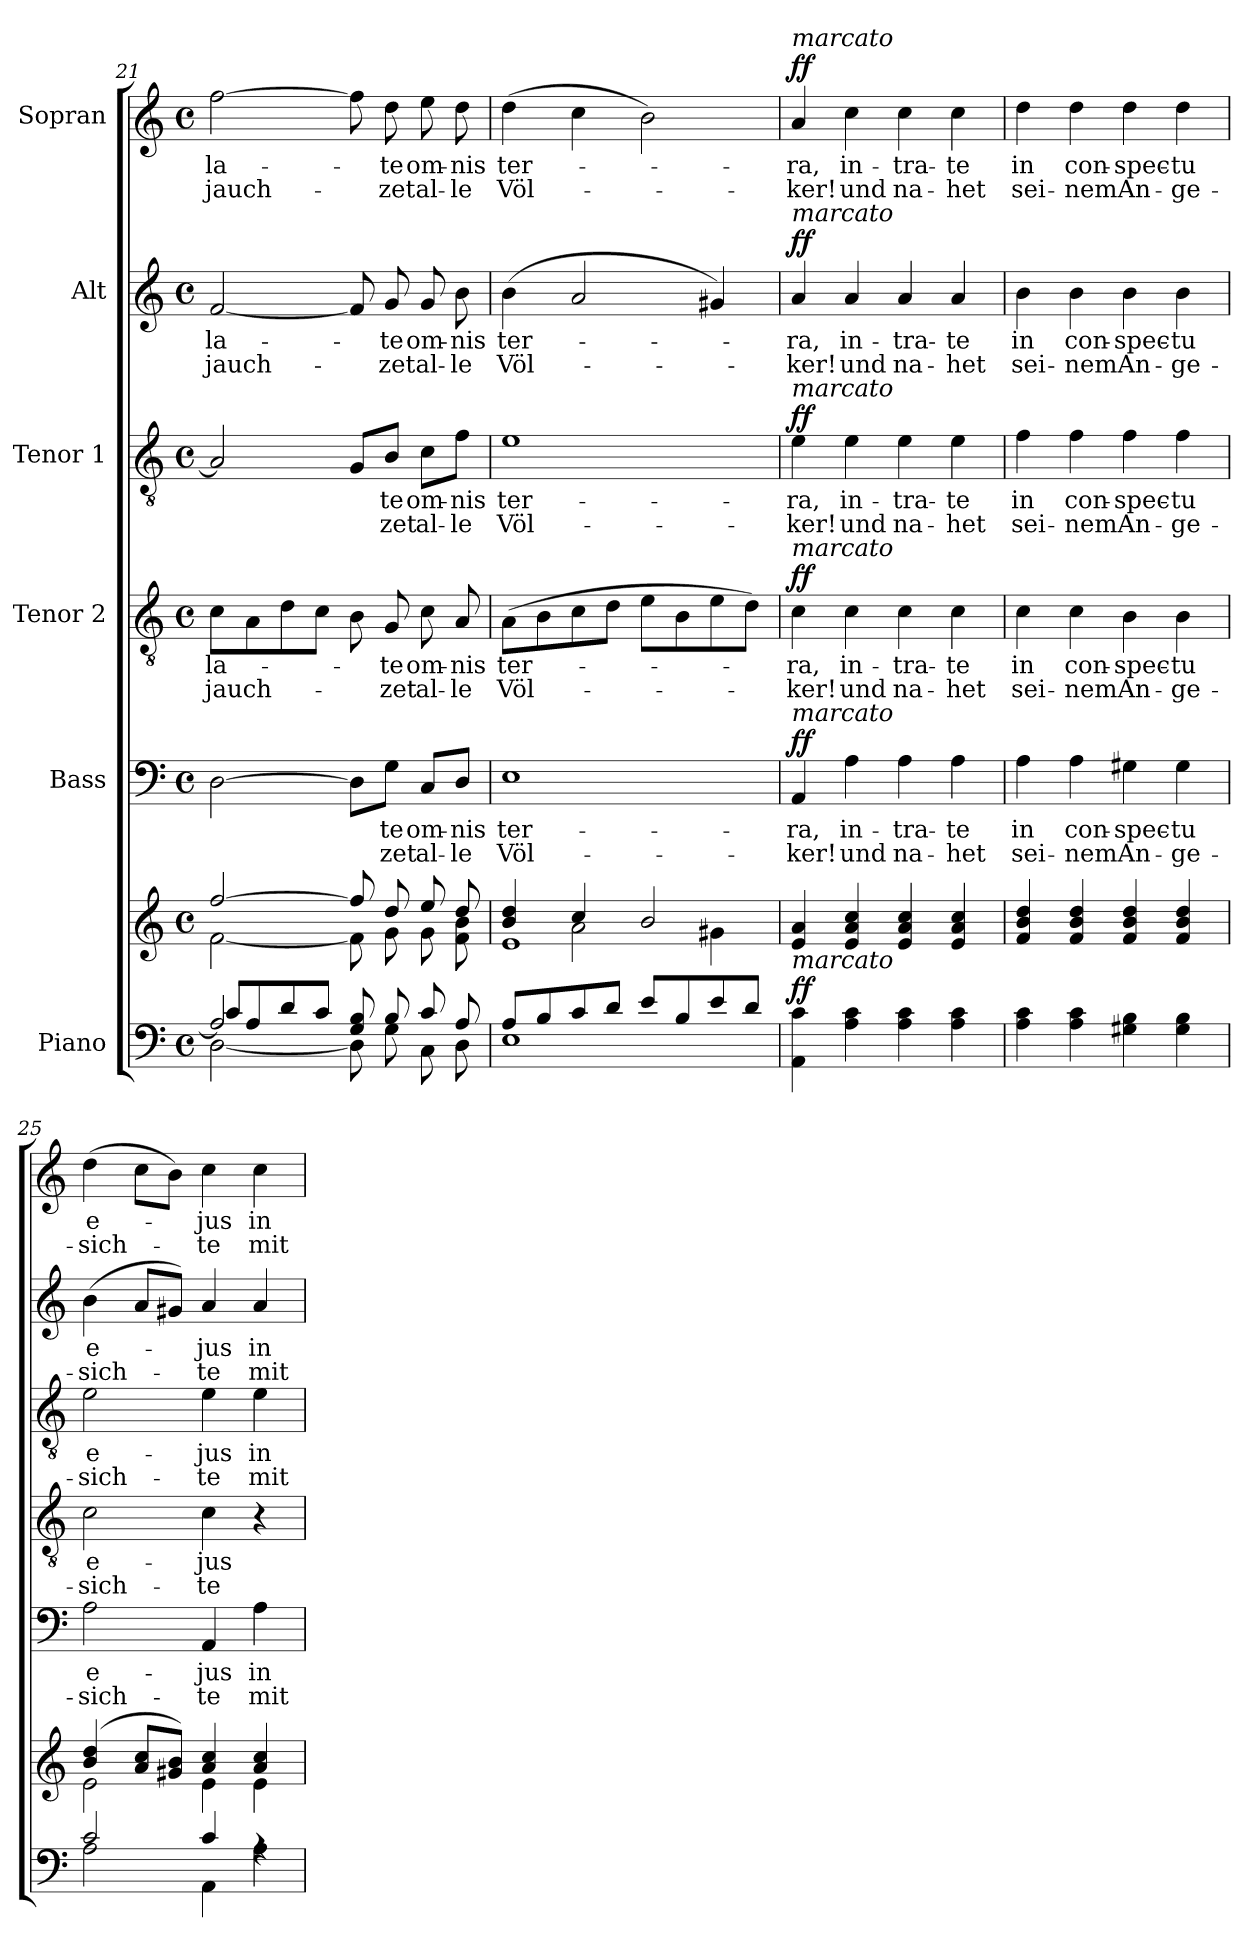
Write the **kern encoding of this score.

**kern	**kern	**dynam	**kern	**text	**text	**dynam	**kern	**text	**text	**dynam	**kern	**text	**text	**dynam	**kern	**text	**text	**dynam	**kern	**text	**text	**dynam
*part6	*part6	*part6	*part5	*part5	*part5	*part5	*part4	*part4	*part4	*part4	*part3	*part3	*part3	*part3	*part2	*part2	*part2	*part2	*part1	*part1	*part1	*part1
*staff7	*staff6	*staff6/7	*staff5	*staff5	*staff5	*staff5	*staff4	*staff4	*staff4	*staff4	*staff3	*staff3	*staff3	*staff3	*staff2	*staff2	*staff2	*staff2	*staff1	*staff1	*staff1	*staff1
*I"Piano	*	*	*I"Bass	*	*	*	*I"Tenor 2	*	*	*	*I"Tenor 1	*	*	*	*I"Alt	*	*	*	*I"Sopran	*	*	*
*clefF4	*clefG2	*	*clefF4	*	*	*	*clefGv2	*	*	*	*clefGv2	*	*	*	*clefG2	*	*	*	*clefG2	*	*	*
*k[]	*k[]	*	*k[]	*	*	*	*k[]	*	*	*	*k[]	*	*	*	*k[]	*	*	*	*k[]	*	*	*
*M4/4	*M4/4	*	*M4/4	*	*	*	*M4/4	*	*	*	*M4/4	*	*	*	*M4/4	*	*	*	*M4/4	*	*	*
*met(c)	*met(c)	*	*met(c)	*	*	*	*met(c)	*	*	*	*met(c)	*	*	*	*met(c)	*	*	*	*met(c)	*	*	*
=21	=21	=21	=21	=21	=21	=21	=21	=21	=21	=21	=21	=21	=21	=21	=21	=21	=21	=21	=21	=21	=21	=21
*^	*^	*	*	*	*	*	*	*	*	*	*	*	*	*	*	*	*	*	*	*	*	*
*	*^	*	*	*	*	*	*	*	*	*	*	*	*	*	*	*	*	*	*	*	*	*	*	*
!	!	!	!	!	!	!	!	!	!	!	!LO:LY:b	!LO:LY:b	!	!	!	!	!	!	!LO:LY:b	!LO:LY:b	!	!	!LO:LY:b	!LO:LY:b	!
2A/]	[2D\	8c/L	[2ff/	[2f\	.	[2D\	.	.	.	8c\L	-la-	jauch-	.	2A/]	.	.	.	[2f/	-la-	jauch-	.	[2ff\	-la-	jauch-	.
.	.	8A/	.	.	.	.	.	.	.	8A\	.	.	.	.	.	.	.	.	.	.	.	.	.	.	.
.	.	8d/	.	.	.	.	.	.	.	8d\	.	.	.	.	.	.	.	.	.	.	.	.	.	.	.
.	.	8c/J	.	.	.	.	.	.	.	8c\J	.	.	.	.	.	.	.	.	.	.	.	.	.	.	.
8G/ 8B/	8D\]	2ryy	8ff/]	8f\]	.	8D\L]	.	.	.	8B\	.	.	.	8G/L	.	.	.	8f/]	.	.	.	8ff\]	.	.	.
!	!	!	!	!	!	!	!LO:LY:b	!LO:LY:b	!	!	!LO:LY:b	!LO:LY:b	!	!	!LO:LY:b	!LO:LY:b	!	!	!LO:LY:b	!LO:LY:b	!	!	!LO:LY:b	!LO:LY:b	!
8B/	8G\	.	8dd/	8g\	.	8G\J	-te	-zet	.	8G/	-te	-zet	.	8B/J	-te	-zet	.	8g/	-te	-zet	.	8dd\	-te	-zet	.
!	!	!	!	!	!	!	!LO:LY:b	!LO:LY:b	!	!	!LO:LY:b	!LO:LY:b	!	!	!LO:LY:b	!LO:LY:b	!	!	!LO:LY:b	!LO:LY:b	!	!	!LO:LY:b	!LO:LY:b	!
8c/	8C\	.	8ee/	8g\	.	8C/L	om-	al-	.	8c\	om-	al-	.	8c\L	om-	al-	.	8g/	om-	al-	.	8ee\	om-	al-	.
!	!	!	!	!	!	!	!LO:LY:b	!LO:LY:b	!	!	!LO:LY:b	!LO:LY:b	!	!	!LO:LY:b	!LO:LY:b	!	!	!LO:LY:b	!LO:LY:b	!	!	!LO:LY:b	!LO:LY:b	!
8A/	8D\	.	8dd/	8f\ 8b\	.	8D/J	-nis	-le	.	8A/	-nis	-le	.	8f\J	-nis	-le	.	8b\	-nis	-le	.	8dd\	-nis	-le	.
*	*v	*v	*	*	*	*	*	*	*	*	*	*	*	*	*	*	*	*	*	*	*	*	*	*	*
=22	=22	=22	=22	=22	=22	=22	=22	=22	=22	=22	=22	=22	=22	=22	=22	=22	=22	=22	=22	=22	=22	=22	=22	=22
*	*	*	*^	*	*	*	*	*	*	*	*	*	*	*	*	*	*	*	*	*	*	*	*	*
!	!	!	!	!	!	!	!LO:LY:b	!LO:LY:b	!	!	!LO:LY:b	!LO:LY:b	!	!	!LO:LY:b	!LO:LY:b	!	!	!LO:LY:b	!LO:LY:b	!	!	!LO:LY:b	!LO:LY:b	!
8A/L	1E	4b/ 4dd/	4ryy	1e	.	1E	ter-	Völ-	.	(8A\L	ter-	Völ-	.	1e	ter-	Völ-	.	(4b\	ter-	Völ-	.	(4dd\	ter-	Völ-	.
8B/	.	.	.	.	.	.	.	.	.	8B\	.	.	.	.	.	.	.	.	.	.	.	.	.	.	.
8c/	.	4cc/	2a\	.	.	.	.	.	.	8c\	.	.	.	.	.	.	.	2a/	.	.	.	4cc\	.	.	.
8d/J	.	.	.	.	.	.	.	.	.	8d\J	.	.	.	.	.	.	.	.	.	.	.	.	.	.	.
8e/L	.	2b/	.	.	.	.	.	.	.	8e\L	.	.	.	.	.	.	.	.	.	.	.	2b\)	.	.	.
8B/	.	.	.	.	.	.	.	.	.	8B\	.	.	.	.	.	.	.	.	.	.	.	.	.	.	.
8e/	.	.	4g#X\	.	.	.	.	.	.	8e\	.	.	.	.	.	.	.	4g#X/)	.	.	.	.	.	.	.
8d/J	.	.	.	.	.	.	.	.	.	8d\J)	.	.	.	.	.	.	.	.	.	.	.	.	.	.	.
*v	*v	*	*	*	*	*	*	*	*	*	*	*	*	*	*	*	*	*	*	*	*	*	*	*	*
*	*v	*v	*v	*	*	*	*	*	*	*	*	*	*	*	*	*	*	*	*	*	*	*	*	*
!!LO:PB:g=z
=23	=23	=23	=23	=23	=23	=23	=23	=23	=23	=23	=23	=23	=23	=23	=23	=23	=23	=23	=23	=23	=23	=23
!	!	!	!	!	!	!	!	!	!	!	!	!	!	!	!	!	!	!	!LO:TX:a:i:t=marcato	!	!	!
!	!	!	!	!	!	!	!	!	!	!	!	!	!	!	!LO:TX:a:i:t=marcato	!	!	!	!	!	!	!
!	!	!	!	!	!	!	!	!	!	!	!LO:TX:a:i:t=marcato	!	!	!	!	!	!	!	!	!	!	!
!	!	!	!	!	!	!	!LO:TX:a:i:t=marcato	!	!	!	!	!	!	!	!	!	!	!	!	!	!	!
!	!	!	!LO:TX:a:i:t=marcato	!	!	!	!	!	!	!	!	!	!	!	!	!	!	!	!	!	!	!
!LO:TX:a:i:t=marcato	!	!	!	!	!	!	!	!	!	!	!	!	!	!	!	!	!	!	!	!	!	!
!	!	!LO:DY:a=2	!	!LO:LY:b	!LO:LY:b	!LO:DY:a	!	!LO:LY:b	!LO:LY:b	!LO:DY:a	!	!LO:LY:b	!LO:LY:b	!LO:DY:a	!	!LO:LY:b	!LO:LY:b	!LO:DY:a	!	!LO:LY:b	!LO:LY:b	!LO:DY:a
4AA\ 4c\	4e/ 4a/	ff	4AA/	-ra,	-ker!	ff	4c\	-ra,	-ker!	ff	4e\	-ra,	-ker!	ff	4a/	-ra,	-ker!	ff	4a/	-ra,	-ker!	ff
!	!	!	!	!LO:LY:b	!LO:LY:b	!	!	!LO:LY:b	!LO:LY:b	!	!	!LO:LY:b	!LO:LY:b	!	!	!LO:LY:b	!LO:LY:b	!	!	!LO:LY:b	!LO:LY:b	!
4A\ 4c\	4e/ 4a/ 4cc/	.	4A\	in-	und	.	4c\	in-	und	.	4e\	in-	und	.	4a/	in-	und	.	4cc\	in-	und	.
!	!	!	!	!LO:LY:b	!LO:LY:b	!	!	!LO:LY:b	!LO:LY:b	!	!	!LO:LY:b	!LO:LY:b	!	!	!LO:LY:b	!LO:LY:b	!	!	!LO:LY:b	!LO:LY:b	!
4A\ 4c\	4e/ 4a/ 4cc/	.	4A\	-tra-	na-	.	4c\	-tra-	na-	.	4e\	-tra-	na-	.	4a/	-tra-	na-	.	4cc\	-tra-	na-	.
!	!	!	!	!LO:LY:b	!LO:LY:b	!	!	!LO:LY:b	!LO:LY:b	!	!	!LO:LY:b	!LO:LY:b	!	!	!LO:LY:b	!LO:LY:b	!	!	!LO:LY:b	!LO:LY:b	!
4A\ 4c\	4e/ 4a/ 4cc/	.	4A\	-te	-het	.	4c\	-te	-het	.	4e\	-te	-het	.	4a/	-te	-het	.	4cc\	-te	-het	.
=24	=24	=24	=24	=24	=24	=24	=24	=24	=24	=24	=24	=24	=24	=24	=24	=24	=24	=24	=24	=24	=24	=24
!	!	!	!	!LO:LY:b	!LO:LY:b	!	!	!LO:LY:b	!LO:LY:b	!	!	!LO:LY:b	!LO:LY:b	!	!	!LO:LY:b	!LO:LY:b	!	!	!LO:LY:b	!LO:LY:b	!
4A\ 4c\	4f/ 4b/ 4dd/	.	4A\	in	sei-	.	4c\	in	sei-	.	4f\	in	sei-	.	4b\	in	sei-	.	4dd\	in	sei-	.
!	!	!	!	!LO:LY:b	!LO:LY:b	!	!	!LO:LY:b	!LO:LY:b	!	!	!LO:LY:b	!LO:LY:b	!	!	!LO:LY:b	!LO:LY:b	!	!	!LO:LY:b	!LO:LY:b	!
4A\ 4c\	4f/ 4b/ 4dd/	.	4A\	con-	-nem	.	4c\	con-	-nem	.	4f\	con-	-nem	.	4b\	con-	-nem	.	4dd\	con-	-nem	.
!	!	!	!	!LO:LY:b	!LO:LY:b	!	!	!LO:LY:b	!LO:LY:b	!	!	!LO:LY:b	!LO:LY:b	!	!	!LO:LY:b	!LO:LY:b	!	!	!LO:LY:b	!LO:LY:b	!
4G#X\ 4B\	4f/ 4b/ 4dd/	.	4G#X\	-spec-	An-	.	4B\	-spec-	An-	.	4f\	-spec-	An-	.	4b\	-spec-	An-	.	4dd\	-spec-	An-	.
!	!	!	!	!LO:LY:b	!LO:LY:b	!	!	!LO:LY:b	!LO:LY:b	!	!	!LO:LY:b	!LO:LY:b	!	!	!LO:LY:b	!LO:LY:b	!	!	!LO:LY:b	!LO:LY:b	!
4G#\ 4B\	4f/ 4b/ 4dd/	.	4G#\	-tu	-ge-	.	4B\	-tu	-ge-	.	4f\	-tu	-ge-	.	4b\	-tu	-ge-	.	4dd\	-tu	-ge-	.
=25	=25	=25	=25	=25	=25	=25	=25	=25	=25	=25	=25	=25	=25	=25	=25	=25	=25	=25	=25	=25	=25	=25
*^	*^	*	*	*	*	*	*	*	*	*	*	*	*	*	*	*	*	*	*	*	*	*
!	!	!	!	!	!	!LO:LY:b	!LO:LY:b	!	!	!LO:LY:b	!LO:LY:b	!	!	!LO:LY:b	!LO:LY:b	!	!	!LO:LY:b	!LO:LY:b	!	!	!LO:LY:b	!LO:LY:b	!
2c/	2A\	(4b/ 4dd/	2e\	.	2A\	e-	-sich-	.	2c\	e-	-sich-	.	2e\	e-	-sich-	.	(4b\	e-	-sich-	.	(4dd\	e-	-sich-	.
.	.	8a/ 8cc/L	.	.	.	.	.	.	.	.	.	.	.	.	.	.	8a/L	.	.	.	8cc\L	.	.	.
.	.	8g#X/ 8b/J)	.	.	.	.	.	.	.	.	.	.	.	.	.	.	8g#X/J)	.	.	.	8b\J)	.	.	.
!	!	!	!	!	!	!LO:LY:b	!LO:LY:b	!	!	!LO:LY:b	!LO:LY:b	!	!	!LO:LY:b	!LO:LY:b	!	!	!LO:LY:b	!LO:LY:b	!	!	!LO:LY:b	!LO:LY:b	!
4c/	4AA\	4a/ 4cc/	4e\	.	4AA/	jus	-te	.	4c\	jus	-te	.	4e\	jus	-te	.	4a/	jus	-te	.	4cc\	jus	-te	.
!	!	!	!	!	!	!LO:LY:b	!LO:LY:b	!	!	!	!	!	!	!LO:LY:b	!LO:LY:b	!	!	!LO:LY:b	!LO:LY:b	!	!	!LO:LY:b	!LO:LY:b	!
4rA	4A\	4a/ 4cc/	4e\	.	4A\	in	mit	.	4r	.	.	.	4e\	in	mit	.	4a/	in	mit	.	4cc\	in	mit	.
*v	*v	*	*	*	*	*	*	*	*	*	*	*	*	*	*	*	*	*	*	*	*	*	*	*
*	*v	*v	*	*	*	*	*	*	*	*	*	*	*	*	*	*	*	*	*	*	*	*	*
=	=	=	=	=	=	=	=	=	=	=	=	=	=	=	=	=	=	=	=	=	=	=
*-	*-	*-	*-	*-	*-	*-	*-	*-	*-	*-	*-	*-	*-	*-	*-	*-	*-	*-	*-	*-	*-	*-
